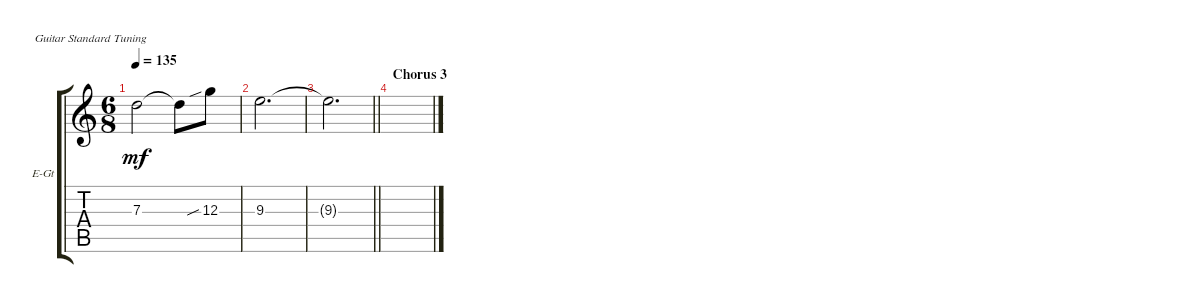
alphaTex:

\bracketExtendMode groupsimilarinstruments
\firstSystemTrackNameOrientation horizontal
\otherSystemsTrackNameOrientation horizontal
\track ("guitar solo (Rodion Kravkl)" "E-Gt") {instrument electricguitarclean}
\staff {score tabs}
\tuning (E4 B3 G3 D3 A2 E2)
\ts (6 8)
\tempo 135
\clef g2
\scale
0.333333
\ks aminor
7.3.2{dy mf} 7.3{t}.8 12.3{sib}.8 |
\scale
0.333333 9.3.2{d} |
\scale
0.333333
\barLineRight lightlight
9.3{t}.2{d} |
\beaming (8 3 3)
\section ("" "Chorus 3")
\scale
0.333333 |
\scale
0.333333 |
\scale
0.333333 |
\scale
0.333333 |
\scale
0.333333 |
\scale
0.333333 |
\scale
0.333333 |
\scale
0.333333 |
\scale
0.333333 |
\scale
0.333333 |
\scale
0.333333 |
\scale
0.333333 |
\beaming (8 2 2 2 2)
\scale
0.333333
